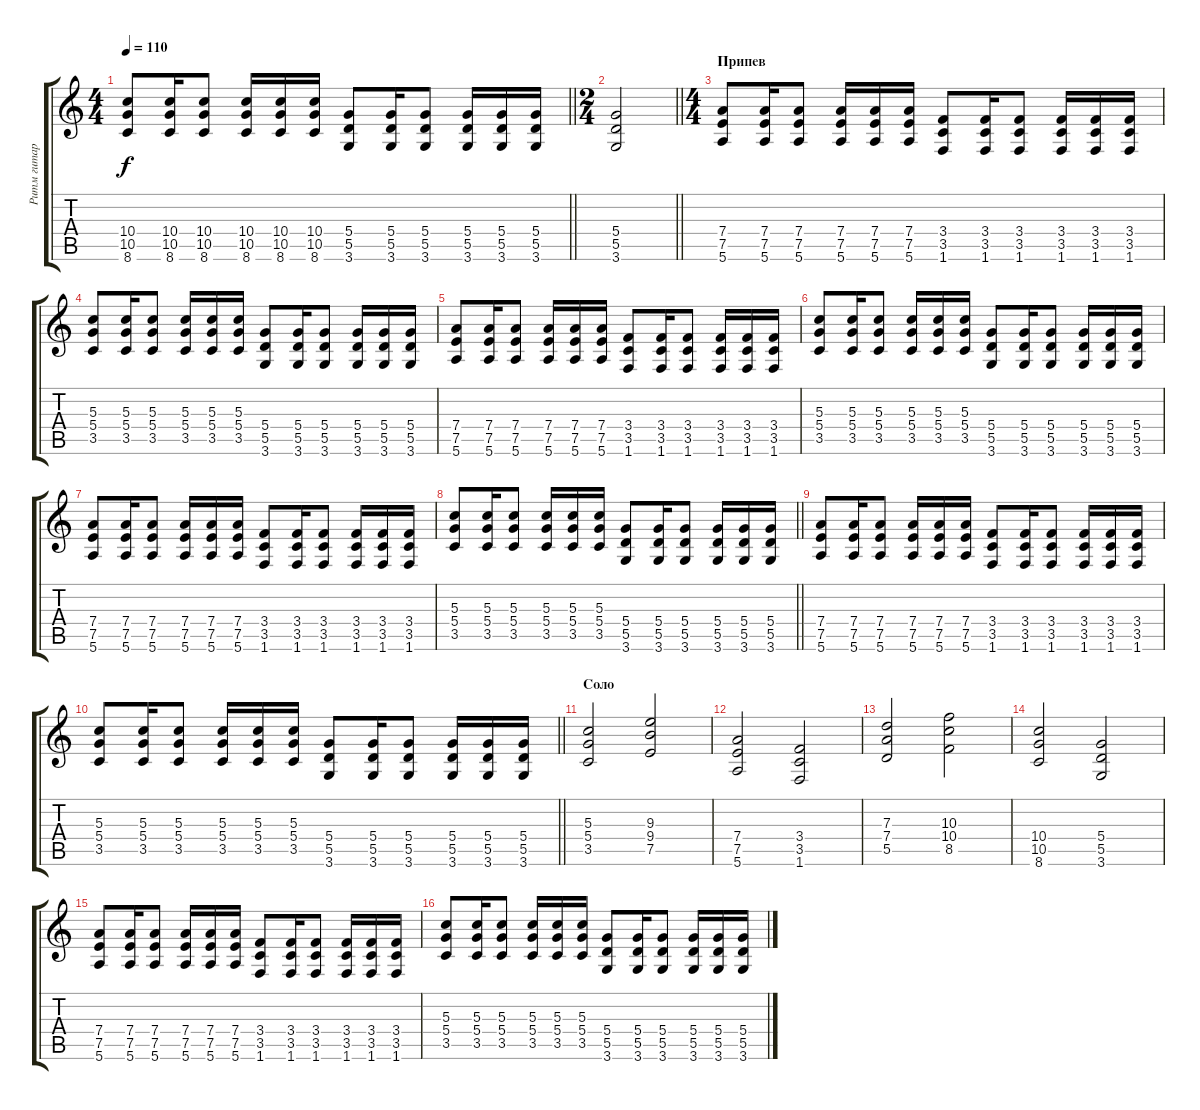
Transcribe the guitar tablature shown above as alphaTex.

\track ("Ритм гитара" "Ритм гитар") {instrument distortionguitar}
\staff {score tabs}
\tuning (E4 B3 G3 D3 A2 E2) {hide}
\ts (4 4)
\section ("" "")
\tempo 110
\clef g2
\barLineRight lightlight
\ks c
(10.4 10.5 8.6).8{dy f} (10.4 10.5 8.6).16 (10.4 10.5 8.6).8 (10.4 10.5 8.6).16 (10.4 10.5 8.6).16 (10.4 10.5 8.6).16 (5.4 5.5 3.6).8 (5.4 5.5 3.6).16 (5.4 5.5 3.6).8 (5.4 5.5 3.6).16 (5.4 5.5 3.6).16 (5.4 5.5 3.6).16 |
\ts (2 4)
\barLineRight lightlight
(5.4 5.5 3.6).2 |
\ts (4 4)
\section ("" "Припев")
(7.4 7.5 5.6).8 (7.4 7.5 5.6).16 (7.4 7.5 5.6).8 (7.4 7.5 5.6).16 (7.4 7.5 5.6).16 (7.4 7.5 5.6).16 (3.4 3.5 1.6).8 (3.4 3.5 1.6).16 (3.4 3.5 1.6).8 (3.4 3.5 1.6).16 (3.4 3.5 1.6).16 (3.4 3.5 1.6).16 |
(5.3 5.4 3.5).8 (5.3 5.4 3.5).16 (5.3 5.4 3.5).8 (5.3 5.4 3.5).16 (5.3 5.4 3.5).16 (5.3 5.4 3.5).16 (5.4 5.5 3.6).8 (5.4 5.5 3.6).16 (5.4 5.5 3.6).8 (5.4 5.5 3.6).16 (5.4 5.5 3.6).16 (5.4 5.5 3.6).16 |
(7.4 7.5 5.6).8 (7.4 7.5 5.6).16 (7.4 7.5 5.6).8 (7.4 7.5 5.6).16 (7.4 7.5 5.6).16 (7.4 7.5 5.6).16 (3.4 3.5 1.6).8 (3.4 3.5 1.6).16 (3.4 3.5 1.6).8 (3.4 3.5 1.6).16 (3.4 3.5 1.6).16 (3.4 3.5 1.6).16 |
(5.3 5.4 3.5).8 (5.3 5.4 3.5).16 (5.3 5.4 3.5).8 (5.3 5.4 3.5).16 (5.3 5.4 3.5).16 (5.3 5.4 3.5).16 (5.4 5.5 3.6).8 (5.4 5.5 3.6).16 (5.4 5.5 3.6).8 (5.4 5.5 3.6).16 (5.4 5.5 3.6).16 (5.4 5.5 3.6).16 |
(7.4 7.5 5.6).8 (7.4 7.5 5.6).16 (7.4 7.5 5.6).8 (7.4 7.5 5.6).16 (7.4 7.5 5.6).16 (7.4 7.5 5.6).16 (3.4 3.5 1.6).8 (3.4 3.5 1.6).16 (3.4 3.5 1.6).8 (3.4 3.5 1.6).16 (3.4 3.5 1.6).16 (3.4 3.5 1.6).16 |
\barLineRight lightlight
(5.3 5.4 3.5).8 (5.3 5.4 3.5).16 (5.3 5.4 3.5).8 (5.3 5.4 3.5).16 (5.3 5.4 3.5).16 (5.3 5.4 3.5).16 (5.4 5.5 3.6).8 (5.4 5.5 3.6).16 (5.4 5.5 3.6).8 (5.4 5.5 3.6).16 (5.4 5.5 3.6).16 (5.4 5.5 3.6).16 |
\section ("" "")
(7.4 7.5 5.6).8 (7.4 7.5 5.6).16 (7.4 7.5 5.6).8 (7.4 7.5 5.6).16 (7.4 7.5 5.6).16 (7.4 7.5 5.6).16 (3.4 3.5 1.6).8 (3.4 3.5 1.6).16 (3.4 3.5 1.6).8 (3.4 3.5 1.6).16 (3.4 3.5 1.6).16 (3.4 3.5 1.6).16 |
\barLineRight lightlight
(5.3 5.4 3.5).8 (5.3 5.4 3.5).16 (5.3 5.4 3.5).8 (5.3 5.4 3.5).16 (5.3 5.4 3.5).16 (5.3 5.4 3.5).16 (5.4 5.5 3.6).8 (5.4 5.5 3.6).16 (5.4 5.5 3.6).8 (5.4 5.5 3.6).16 (5.4 5.5 3.6).16 (5.4 5.5 3.6).16 |
\section ("" "Соло")
(5.3 5.4 3.5).2 (9.3 9.4 7.5).2 |
(7.4 7.5 5.6).2 (3.4 3.5 1.6).2 |
(7.3 7.4 5.5).2 (10.3 10.4 8.5).2 |
(10.4 10.5 8.6).2 (5.4 5.5 3.6).2 |
(7.4 7.5 5.6).8 (7.4 7.5 5.6).16 (7.4 7.5 5.6).8 (7.4 7.5 5.6).16 (7.4 7.5 5.6).16 (7.4 7.5 5.6).16 (3.4 3.5 1.6).8 (3.4 3.5 1.6).16 (3.4 3.5 1.6).8 (3.4 3.5 1.6).16 (3.4 3.5 1.6).16 (3.4 3.5 1.6).16 |
(5.3 5.4 3.5).8 (5.3 5.4 3.5).16 (5.3 5.4 3.5).8 (5.3 5.4 3.5).16 (5.3 5.4 3.5).16 (5.3 5.4 3.5).16 (5.4 5.5 3.6).8 (5.4 5.5 3.6).16 (5.4 5.5 3.6).8 (5.4 5.5 3.6).16 (5.4 5.5 3.6).16 (5.4 5.5 3.6).16
